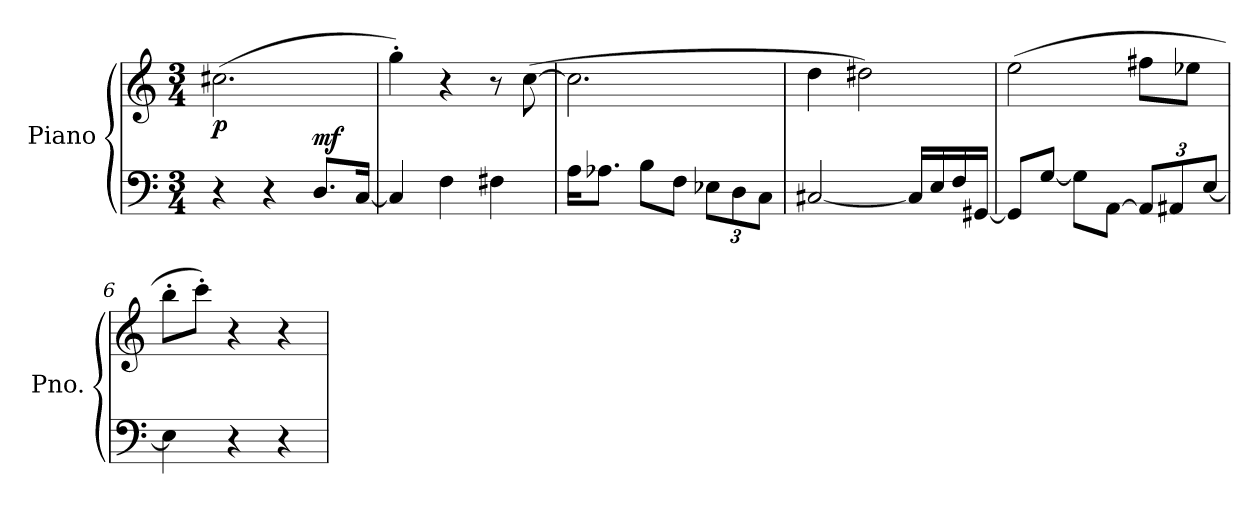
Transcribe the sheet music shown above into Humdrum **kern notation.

**kern	**kern	**dynam
*part1	*part1	*part1
*staff2	*staff1	*staff1/2
*I"Piano	*	*
*I'Pno.	*	*
*clefF4	*clefG2	*
*k[]	*k[]	*
*M3/4	*M3/4	*
*MM120	*MM120	*
=1	=1	=1
!	!	!LO:DY:b
4r	(>2.cc#X\	p
4r	.	.
!	!	!LO:DY:a=2
8.D/L	.	mf
[16C/Jk	.	.
=2	=2	=2
4C/]	4gg'\)	.
4F\	4r	.
4F#X\	8r	.
.	(>[8cc\	.
=3	=3	=3
16A\KL	2.cc\]	.
8.A-X\J	.	.
8B\L	.	.
8F\J	.	.
*Xbrackettup	*	*
12E-X\L	.	.
12D\	.	.
12C\J	.	.
=4	=4	=4
[2C#X/	4dd\	.
.	2dd#X\)	.
16C#/LL]	.	.
16E/	.	.
16F/	.	.
[16GG#X/JJ	.	.
=5	=5	=5
8GG#/L]	(>2ee\	.
[8G/J	.	.
8G\L]	.	.
[8AA\J	.	.
12AA/L]	8ff#X\L	.
12AA#X/	.	.
.	8ee-X\J	.
[12E/J	.	.
!!LO:LB:g=z
=6	=6	=6
4E\]	8bb'\L	.
.	8ccc'\J)	.
4r	4r	.
4r	4r	.
=	=	=
*-	*-	*-
